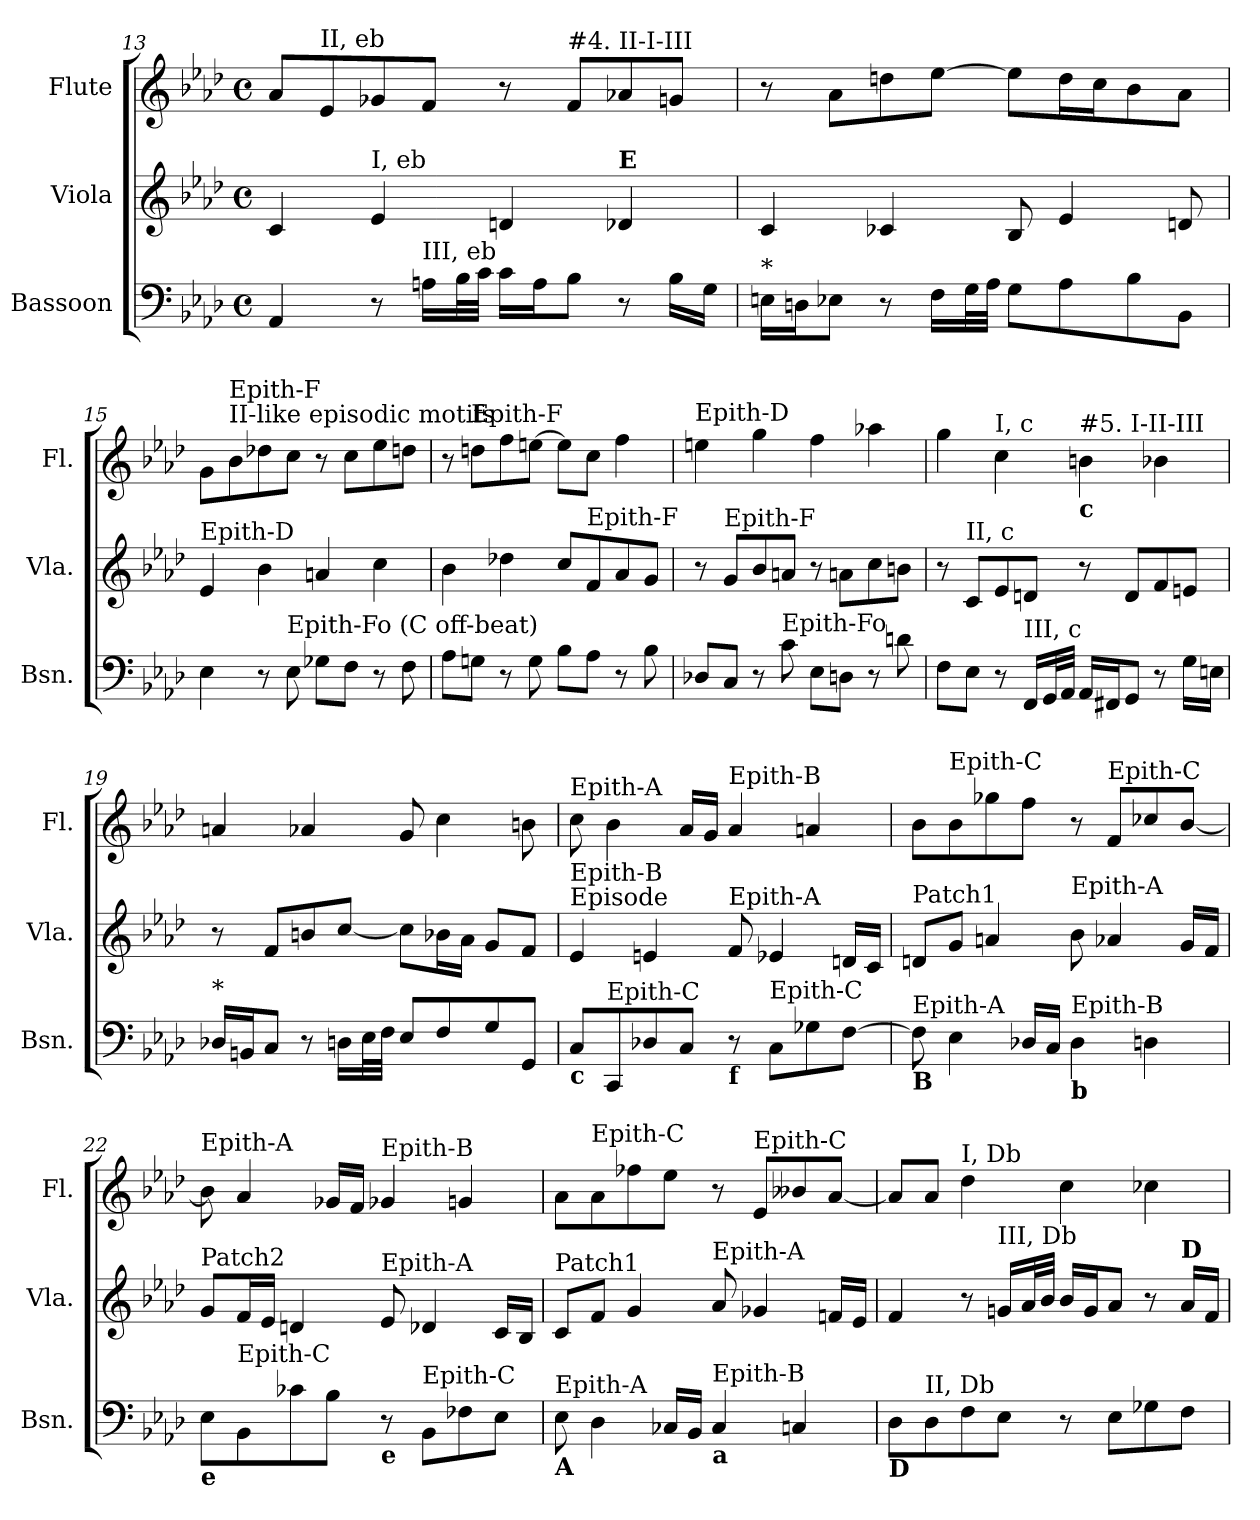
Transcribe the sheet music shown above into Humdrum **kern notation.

**kern	**kern	**kern
*part3	*part2	*part1
*staff3	*staff2	*staff1
*I"Bassoon	*I"Viola	*I"Flute
*I'Bsn.	*I'Vla.	*I'Fl.
!!LO:LB:g=z
*clefF4	*clefG2	*clefG2
*k[b-e-a-d-]	*k[b-e-a-d-]	*k[b-e-a-d-]
*M4/4	*M4/4	*M4/4
*met(c)	*met(c)	*met(c)
=13	=13	=13
4AA-/	4c/	8a-/L
!	!	!LO:TX:a:t=II, eb
.	.	8e-/
!	!LO:TX:a:t=I, eb	!
8r	4e-/	8g-X/
!LO:TX:a:t=III, eb	!	!
16An\LL	.	8f/J
32B-\L	.	.
32c\JJJ	.	.
16c\LL	4dn/	8r
16A\J	.	.
!	!	!LO:TX:a:t=#4. II-I-III
8B-\J	.	8f/L
!	!LO:TX:a:B:t=E	!
8r	4d-X/	8a-X/
16B-\LL	.	8gn/J
16G\JJ	.	.
=14	=14	=14
!LO:TX:a:t=*	!	!
16En\LL	4c/	8r
16Dn\J	.	.
8E-X\J	.	8a-\L
8r	4c-X/	8ddn\
16F\LL	.	[8ee-\J
32G\L	.	.
32A-\JJJ	.	.
8G\L	8B-/	8ee-\L]
8A-\	4e-/	16dd\L
.	.	16cc\J
8B-\	.	8b-\
8BB-\J	8dn/	8a-\J
=15	=15	=15
!	!LO:TX:a:t=Epith-D	!
4E-\	4e-/	8g\L
!	!	!LO:TX:a:t=II-like episodic motifs
!	!	!LO:TX:a:t=Epith-F
.	.	8b-\
8r	4b-\	8dd-X\
!LO:TX:a:t=Epith-Fo (C off-beat)	!	!
8E-\	.	8cc\J
8G-X\L	4an/	8r
8F\J	.	8cc\L
8r	4cc\	8ee-\
8F\	.	8ddn\J
=16	=16	=16
8A-\L	4b-\	8r
!	!	!LO:TX:a:t=Epith-F
8Gn\J	.	8ddn\L
8r	4dd-X\	8ff\
8G\	.	[8een\J
8B-\L	8cc/L	8ee\L]
!	!LO:TX:a:t=Epith-F	!
8A-\J	8f/	8cc\J
8r	8a-/	4ff\
8B-\	8g/J	.
!!LO:LB:g=z
=17	=17	=17
!	!	!LO:TX:a:t=Epith-D
8D-X/L	8r	4een\
!	!LO:TX:a:t=Epith-F	!
8C/J	8g/L	.
8r	8b-/	4gg\
!LO:TX:a:t=Epith-Fo	!	!
8c\	8an/J	.
8E-\L	8r	4ff\
8Dn\J	8an\L	.
8r	8cc\	4aa-X\
8dn\	8bn\J	.
=18	=18	=18
8F\L	8r	4gg\
!	!LO:TX:a:t=II, c	!
8E-\J	8c/L	.
!	!	!LO:TX:a:t=I, c
8r	8e-/	4cc\
!LO:TX:a:t=III, c	!	!
16FF/LL	8dn/J	.
32GG/L	.	.
32AA-/JJJ	.	.
!	!	!LO:TX:a:t=#5. I-II-III
!	!	!LO:TX:b:B:t=c
16AA-/LL	8r	4bn\
16FF#X/J	.	.
8GG/J	8d/L	.
8r	8f/	4b-X\
16G\LL	8en/J	.
16En\JJ	.	.
=19	=19	=19
!LO:TX:a:t=*	!	!
16D-X/LL	8r	4an/
16BBn/J	.	.
8C/J	8f/L	.
8r	8bn/	4a-X/
16Dn\LL	[8cc/J	.
32E-\L	.	.
32F\JJJ	.	.
8E-/L	8cc\L]	8g/
8F/	16b-X\L	4cc\
.	16a-\JJ	.
8G/	8g/L	.
8GG/J	8f/J	8bn\
!!LO:PB:g=z
=20	=20	=20
!	!	!LO:TX:a:t=Epith-A
!	!LO:TX:a:t=Episode	!
!	!LO:TX:a:t=Epith-B	!
!LO:TX:b:B:t=c	!	!
8C/L	4e-/	8cc\
!LO:TX:a:t=Epith-C	!	!
8CC/	.	4b-\
8D-X/	4en/	.
8C/J	.	16a-/LL
.	.	16g/JJ
!	!	!LO:TX:a:t=Epith-B
!	!LO:TX:a:t=Epith-A	!
!LO:TX:b:B:t=f	!	!
8r	8f/	4a-/
!LO:TX:a:t=Epith-C	!	!
8C\L	4e-X/	.
8G-X\	.	4an/
[8F\J	16dn/LL	.
.	16c/JJ	.
=21	=21	=21
!	!LO:TX:a:t=Patch1	!
!LO:TX:a:t=Epith-A	!	!
!LO:TX:b:B:t=B	!	!
8F\]	8dn/L	8b-\L
!	!	!LO:TX:a:t=Epith-C
4E-\	8g/J	8b-\
.	4an/	8gg-X\
16D-X/LL	.	8ff\J
16C/JJ	.	.
!	!LO:TX:a:t=Epith-A	!
!LO:TX:a:t=Epith-B	!	!
!LO:TX:b:B:t=b	!	!
4D-\	8b-\	8r
!	!	!LO:TX:a:t=Epith-C
.	4a-X/	8f/L
4Dn\	.	8cc-X/
.	16g/LL	[8b-/J
.	16f/JJ	.
=22	=22	=22
!	!	!LO:TX:a:t=Epith-A
!	!LO:TX:a:t=Patch2	!
!LO:TX:b:B:t=e	!	!
8E-\L	8g/L	8b-\]
!LO:TX:a:t=Epith-C	!	!
8BB-\	16f/L	4a-/
.	16e-/JJ	.
8c-X\	4dn/	.
8B-\J	.	16g-X/LL
.	.	16f/JJ
!	!	!LO:TX:a:t=Epith-B
!	!LO:TX:a:t=Epith-A	!
!LO:TX:b:B:t=e	!	!
8r	8e-/	4g-X/
!LO:TX:a:t=Epith-C	!	!
8BB-\L	4d-X/	.
8F-X\	.	4gn/
8E-\J	16c/LL	.
.	16B-/JJ	.
!!LO:LB:g=z
=23	=23	=23
!	!LO:TX:a:t=Patch1	!
!LO:TX:a:t=Epith-A	!	!
!LO:TX:b:B:t=A	!	!
8E-\	8c/L	8a-\L
!	!	!LO:TX:a:t=Epith-C
4D-\	8f/J	8a-\
.	4g/	8ff-X\
16C-X/LL	.	8ee-\J
16BB-/JJ	.	.
!	!LO:TX:a:t=Epith-A	!
!LO:TX:a:t=Epith-B	!	!
!LO:TX:b:B:t=a	!	!
4C-/	8a-/	8r
!	!	!LO:TX:a:t=Epith-C
.	4g-X/	8e-/L
4Cn/	.	8b--X/
.	16fn/LL	[8a-/J
.	16e-/JJ	.
=24	=24	=24
!LO:TX:b:B:t=D	!	!
8D-\L	4f/	8a-/L]
!LO:TX:a:t=II, Db	!	!
8D-\	.	8a-/J
!	!	!LO:TX:a:t=I, Db
8F\	8r	4dd-\
!	!LO:TX:a:t=III, Db	!
8E-\J	16gn/LL	.
.	32a-/L	.
.	32b-/JJJ	.
8r	16b-/LL	4cc\
.	16g/J	.
8E-\L	8a-/J	.
8G-X\	8r	4cc-X\
!	!LO:TX:a:B:t=D	!
8F\J	16a-/LL	.
.	16f/JJ	.
=	=	=
*-	*-	*-
